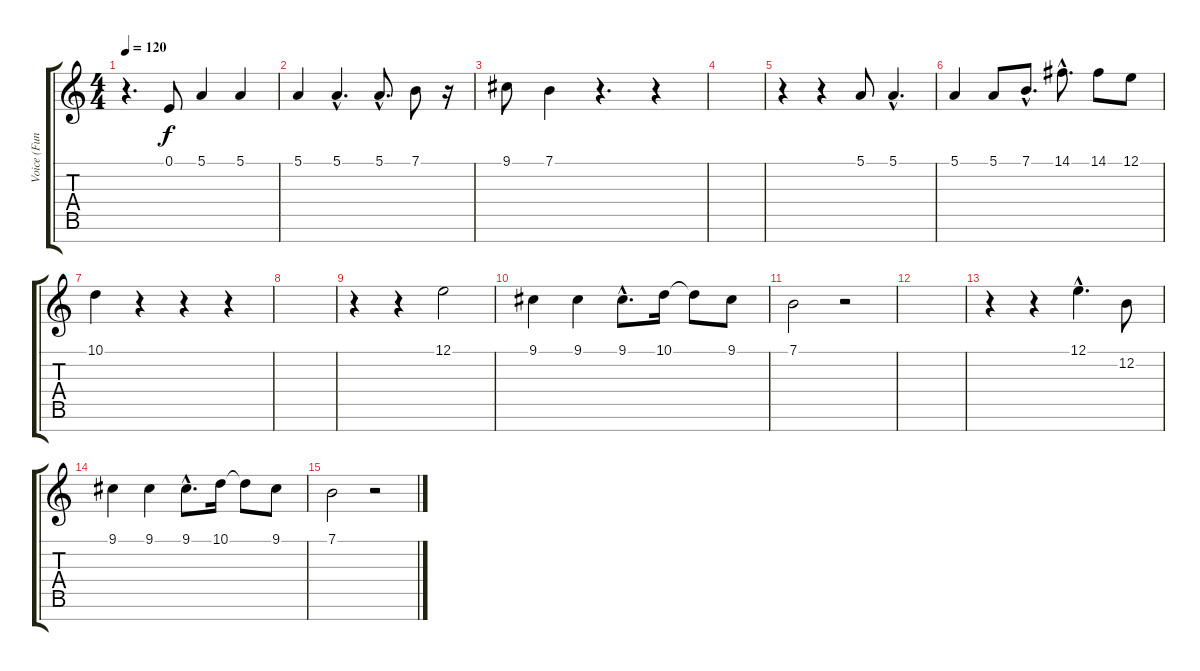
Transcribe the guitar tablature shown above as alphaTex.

\track ("Voice (Fun Track)" "Voice (Fun") {instrument marimba}
\staff {score tabs}
\tuning (E4 B3 G3 D3 A2 E2 B1) {hide}
\ts (4 4)
\tempo 120
\clef g2
\ks c
r.4{d dy f} 0.1.8 5.1.4 5.1.4 |
5.1.4 5.1{hac}.4{d} 5.1{hac}.8{d} 7.1.8 r.16 |
9.1.8 7.1.4 r.4{d} r.4 |
|
r.4 r.4 5.1.8 5.1{hac}.4{d} |
5.1.4 5.1.8 7.1{hac}.8{d} 14.1{hac}.8{d} 14.1.8 12.1.8 |
10.1.4 r.4 r.4 r.4 |
|
r.4 r.4 12.1.2 |
9.1.4 9.1.4 9.1{hac}.8{d} 10.1.16 10.1{t}.8 9.1.8 |
7.1.2 r.2 |
|
r.4 r.4 12.1{hac}.4{d} 12.2.8 |
9.1.4 9.1.4 9.1{hac}.8{d} 10.1.16 10.1{t}.8 9.1.8 |
7.1.2 r.2
